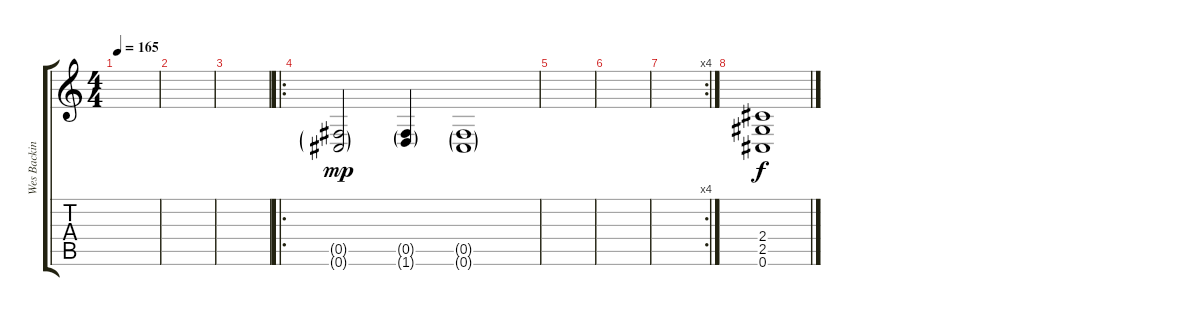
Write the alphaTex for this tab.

\track ("Wes Backing" "Wes Backin") {instrument distortionguitar}
\staff {score tabs}
\tuning (Db4 Ab3 E3 B2 Gb2 Db2) {hide}
\ts (4 4)
\tempo 165
\clef g2
\ks c
|
|
|
\ro
(0.5{g} 0.6{g}).2{dy mp} (0.5{g} 1.6{g}).4 (0.5{g} 0.6{g}).1 |
|
|
\rc 4
|
(2.4 2.5 0.6).1{txt "" dy f}
